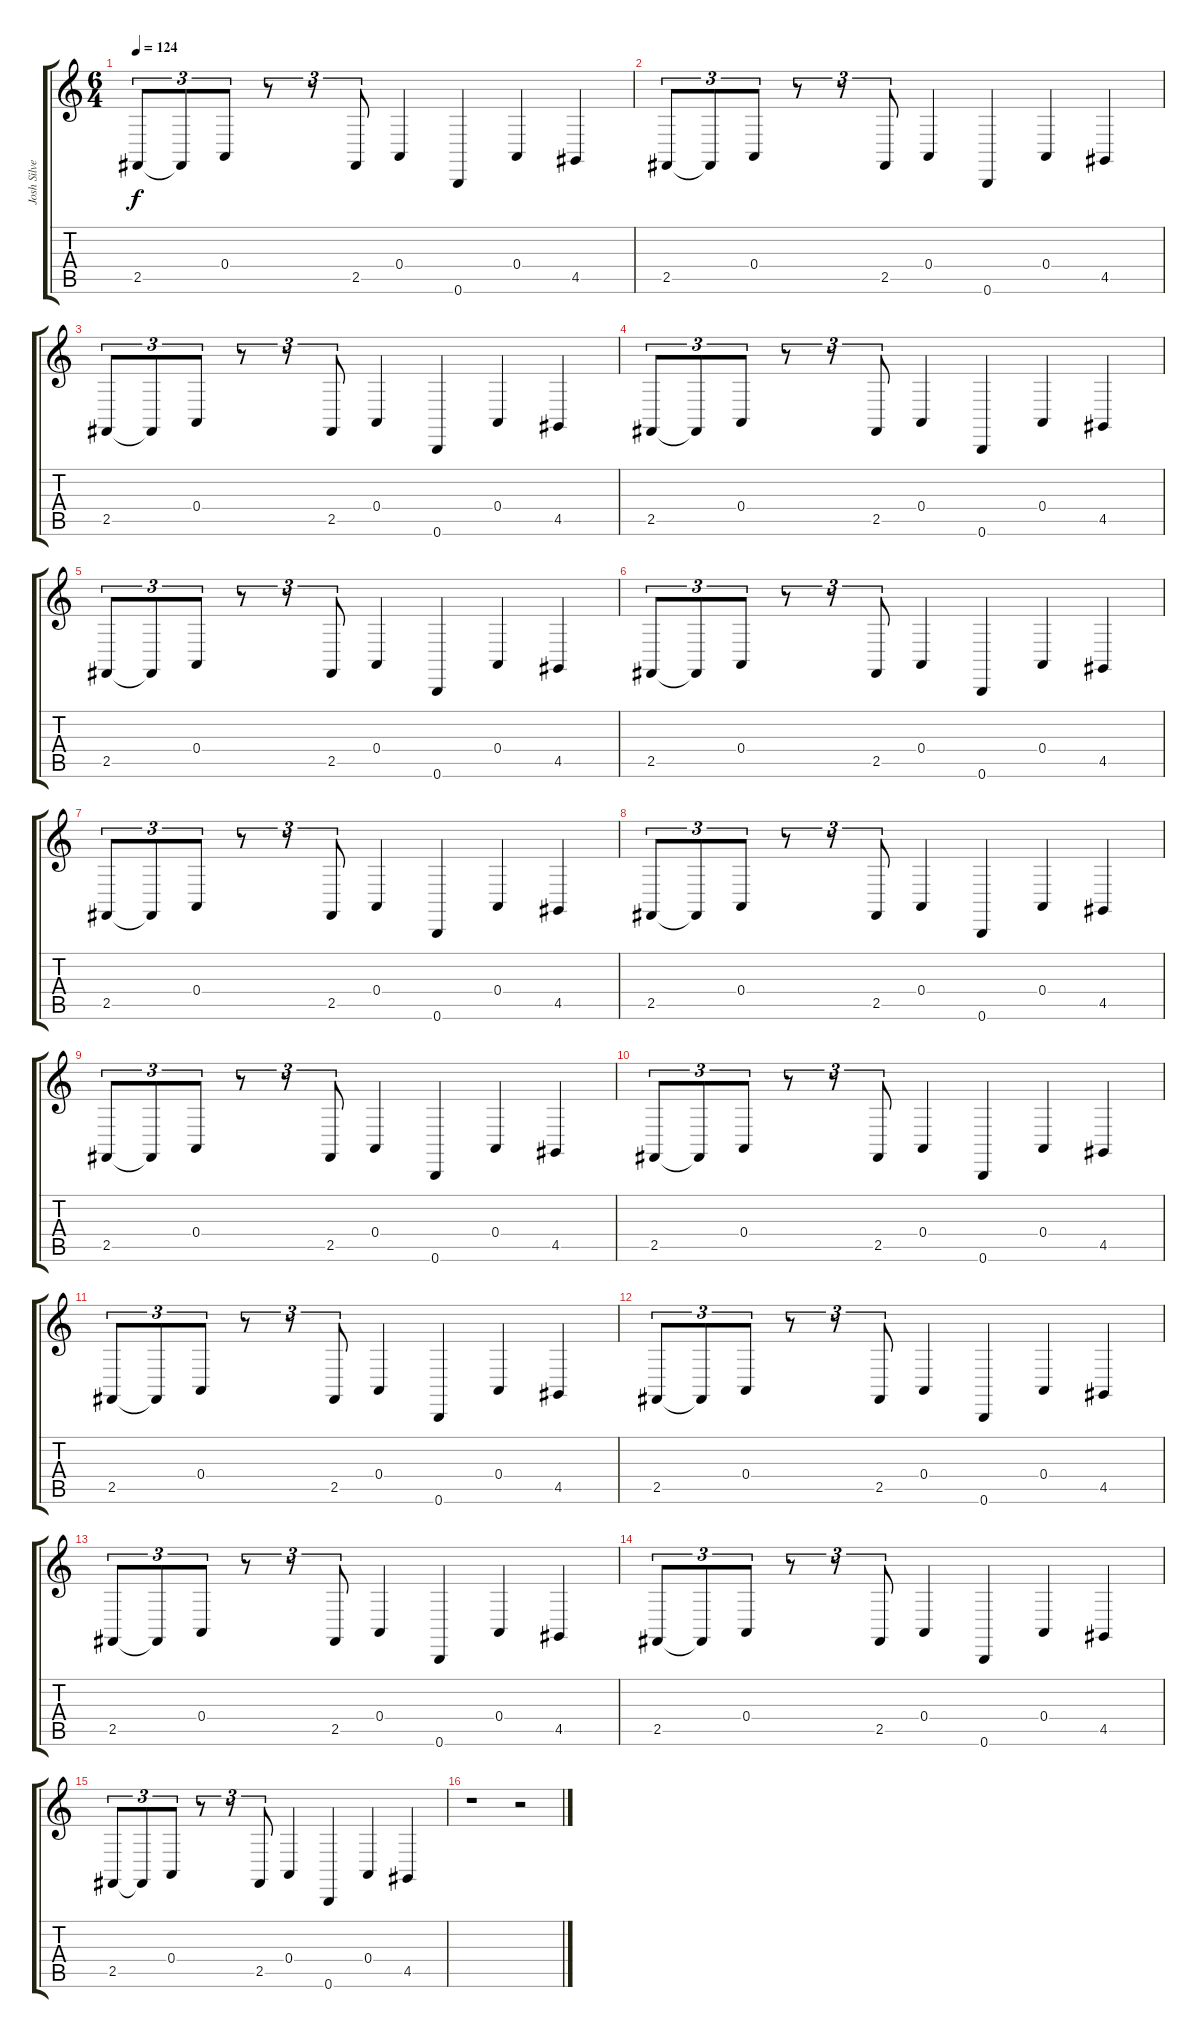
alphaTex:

\track ("Josh Silver - Keyboard 1" "Josh Silve") {instrument lead8bassandlead}
\staff {score tabs}
\tuning (B3 Gb3 D3 A2 E2 B1) {hide}
\ts (6 4)
\tempo 124
\clef g2
\ks c
2.5.8{tu (3 2) dy f} 2.5{t}.8{tu (3 2)} 0.4.8{tu (3 2)} r.8{tu (3 2)} r.8{tu (3 2)} 2.5.8{tu (3 2)} 0.4.4 0.6.4 0.4.4 4.5.4 |
2.5.8{tu (3 2)} 2.5{t}.8{tu (3 2)} 0.4.8{tu (3 2)} r.8{tu (3 2)} r.8{tu (3 2)} 2.5.8{tu (3 2)} 0.4.4 0.6.4 0.4.4 4.5.4 |
2.5.8{tu (3 2)} 2.5{t}.8{tu (3 2)} 0.4.8{tu (3 2)} r.8{tu (3 2)} r.8{tu (3 2)} 2.5.8{tu (3 2)} 0.4.4 0.6.4 0.4.4 4.5.4 |
2.5.8{tu (3 2) volume 10 balance 8 instrument lead8bassandlead} 2.5{t}.8{tu (3 2)} 0.4.8{tu (3 2)} r.8{tu (3 2)} r.8{tu (3 2)} 2.5.8{tu (3 2)} 0.4.4 0.6.4 0.4.4 4.5.4 |
2.5.8{tu (3 2)} 2.5{t}.8{tu (3 2)} 0.4.8{tu (3 2)} r.8{tu (3 2)} r.8{tu (3 2)} 2.5.8{tu (3 2)} 0.4.4 0.6.4 0.4.4 4.5.4 |
2.5.8{tu (3 2)} 2.5{t}.8{tu (3 2)} 0.4.8{tu (3 2)} r.8{tu (3 2)} r.8{tu (3 2)} 2.5.8{tu (3 2)} 0.4.4 0.6.4 0.4.4 4.5.4 |
2.5.8{tu (3 2)} 2.5{t}.8{tu (3 2)} 0.4.8{tu (3 2)} r.8{tu (3 2)} r.8{tu (3 2)} 2.5.8{tu (3 2)} 0.4.4 0.6.4 0.4.4 4.5.4 |
2.5.8{tu (3 2) volume 10 balance 8 instrument lead8bassandlead} 2.5{t}.8{tu (3 2)} 0.4.8{tu (3 2)} r.8{tu (3 2)} r.8{tu (3 2)} 2.5.8{tu (3 2)} 0.4.4 0.6.4 0.4.4 4.5.4 |
2.5.8{tu (3 2)} 2.5{t}.8{tu (3 2)} 0.4.8{tu (3 2)} r.8{tu (3 2)} r.8{tu (3 2)} 2.5.8{tu (3 2)} 0.4.4 0.6.4 0.4.4 4.5.4 |
2.5.8{tu (3 2)} 2.5{t}.8{tu (3 2)} 0.4.8{tu (3 2)} r.8{tu (3 2)} r.8{tu (3 2)} 2.5.8{tu (3 2)} 0.4.4 0.6.4 0.4.4 4.5.4 |
2.5.8{tu (3 2)} 2.5{t}.8{tu (3 2)} 0.4.8{tu (3 2)} r.8{tu (3 2)} r.8{tu (3 2)} 2.5.8{tu (3 2)} 0.4.4 0.6.4 0.4.4 4.5.4 |
2.5.8{tu (3 2) volume 10 balance 8 instrument lead8bassandlead} 2.5{t}.8{tu (3 2)} 0.4.8{tu (3 2)} r.8{tu (3 2)} r.8{tu (3 2)} 2.5.8{tu (3 2)} 0.4.4 0.6.4 0.4.4 4.5.4 |
2.5.8{tu (3 2)} 2.5{t}.8{tu (3 2)} 0.4.8{tu (3 2)} r.8{tu (3 2)} r.8{tu (3 2)} 2.5.8{tu (3 2)} 0.4.4 0.6.4 0.4.4 4.5.4 |
2.5.8{tu (3 2)} 2.5{t}.8{tu (3 2)} 0.4.8{tu (3 2)} r.8{tu (3 2)} r.8{tu (3 2)} 2.5.8{tu (3 2)} 0.4.4 0.6.4 0.4.4 4.5.4 |
2.5.8{tu (3 2)} 2.5{t}.8{tu (3 2)} 0.4.8{tu (3 2)} r.8{tu (3 2)} r.8{tu (3 2)} 2.5.8{tu (3 2)} 0.4.4 0.6.4 0.4.4 4.5.4 |
r.1 r.2
